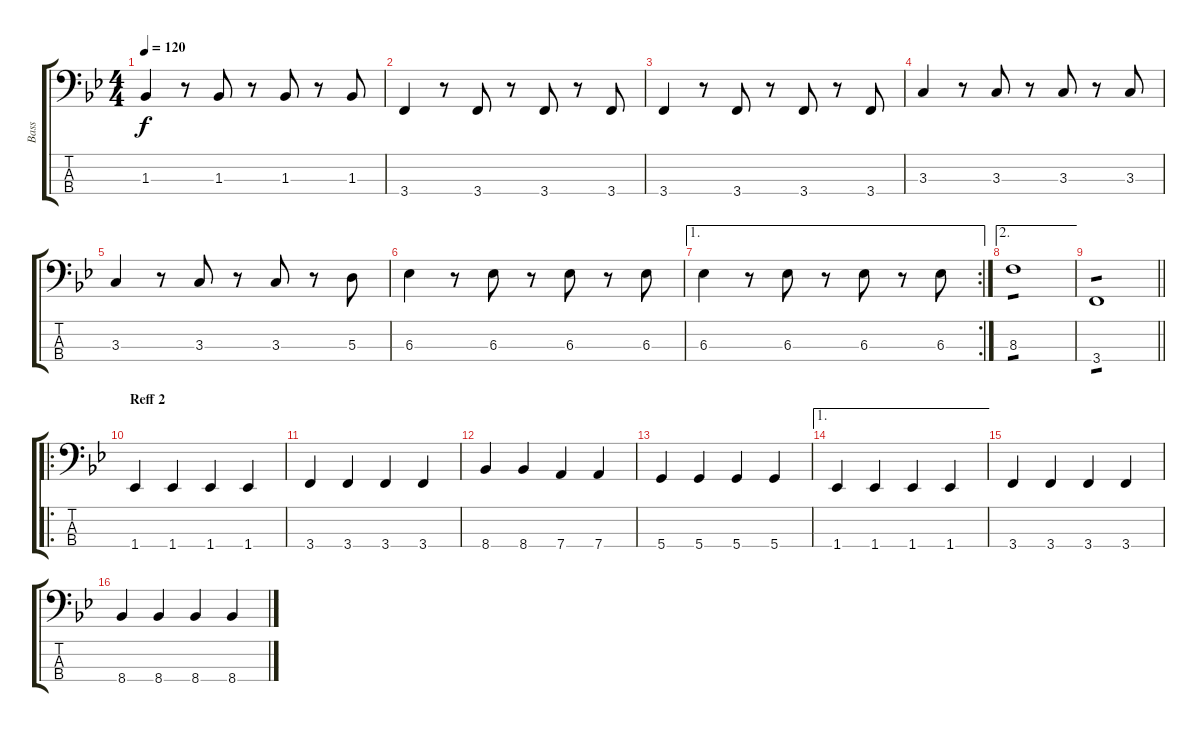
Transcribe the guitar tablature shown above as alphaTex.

\track ("Bass" "Bass") {instrument electricbassfinger}
\staff {score tabs}
\tuning (G2 D2 A1 D1) {hide}
\ts (4 4)
\tempo 120
\clef f4
\ks bb
1.3.4{dy f} r.8 1.3.8 r.8 1.3.8 r.8 1.3.8 |
3.4.4 r.8 3.4.8 r.8 3.4.8 r.8 3.4.8 |
3.4.4 r.8 3.4.8 r.8 3.4.8 r.8 3.4.8 |
3.3.4 r.8 3.3.8 r.8 3.3.8 r.8 3.3.8 |
3.3.4 r.8 3.3.8 r.8 3.3.8 r.8 5.3.8 |
6.3.4 r.8 6.3.8 r.8 6.3.8 r.8 6.3.8 |
\ae 1
\rc 2
6.3.4 r.8 6.3.8 r.8 6.3.8 r.8 6.3.8 |
\ae 2
8.3.1{tp 1} |
\barLineRight lightlight
3.4.1{tp 1} |
\ro
\section ("" "Reff 2")
1.4.4 1.4.4 1.4.4 1.4.4 |
3.4.4 3.4.4 3.4.4 3.4.4 |
8.4.4 8.4.4 7.4.4 7.4.4 |
5.4.4 5.4.4 5.4.4 5.4.4 |
\ae 1
1.4.4 1.4.4 1.4.4 1.4.4 |
3.4.4 3.4.4 3.4.4 3.4.4 |
8.4.4 8.4.4 8.4.4 8.4.4
